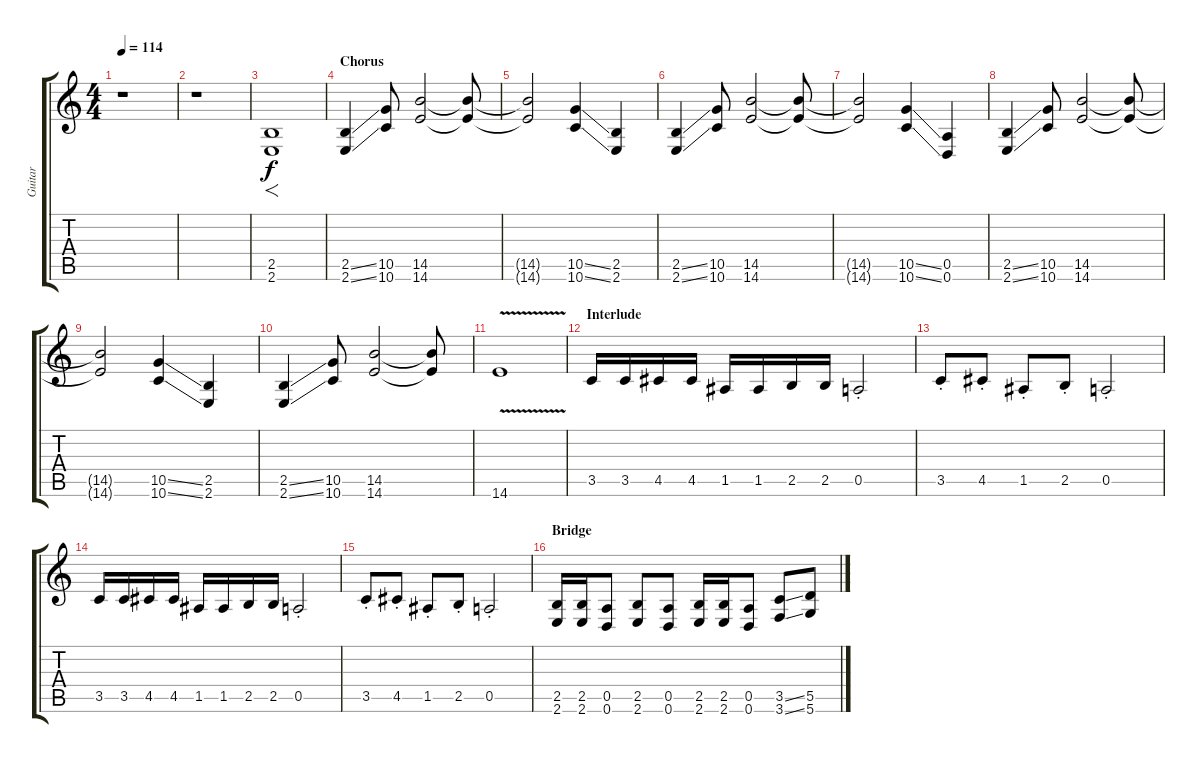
\track ("Guitar" "Guitar") {instrument distortionguitar}
\staff {score tabs}
\tuning (E4 B3 G3 D3 A2 D2) {hide}
\ts (4 4)
\tempo 114
\clef g2
\ks c
r.1{dy f} |
r.1 |
(2.5 2.6).1{f} |
\section ("" "Chorus")
(2.5{ss} 2.6{ss}).4 (10.5 10.6).8 (14.5 14.6).2 (14.5{t} 14.6{t}).8 |
(14.5{t} 14.6{t}).2 (10.5{ss} 10.6{ss}).4 (2.5 2.6).4 |
(2.5{ss} 2.6{ss}).4 (10.5 10.6).8 (14.5 14.6).2 (14.5{t} 14.6{t}).8 |
(14.5{t} 14.6{t}).2 (10.5{ss} 10.6{ss}).4 (0.5 0.6).4 |
(2.5{ss} 2.6{ss}).4 (10.5 10.6).8 (14.5 14.6).2 (14.5{t} 14.6{t}).8 |
(14.5{t} 14.6{t}).2 (10.5{ss} 10.6{ss}).4 (2.5 2.6).4 |
(2.5{ss} 2.6{ss}).4 (10.5 10.6).8 (14.5 14.6).2 (14.5{t} 14.6{t}).8 |
14.6{v}.1 |
\section ("" "Interlude")
3.5.16 3.5.16 4.5.16 4.5.16 1.5.16 1.5.16 2.5.16 2.5.16 0.5{st}.2 |
3.5{st}.8 4.5{st}.8 1.5{st}.8 2.5{st}.8 0.5{st}.2 |
3.5.16 3.5.16 4.5.16 4.5.16 1.5.16 1.5.16 2.5.16 2.5.16 0.5{st}.2 |
3.5{st}.8 4.5{st}.8 1.5{st}.8 2.5{st}.8 0.5{st}.2 |
\section ("" "Bridge")
(2.5 2.6).16 (2.5 2.6).16 (0.5 0.6).8 (2.5 2.6).8 (0.5 0.6).8 (2.5 2.6).16 (2.5 2.6).16 (0.5 0.6).8 (3.5{ss} 3.6{ss}).8 (5.5 5.6).8
